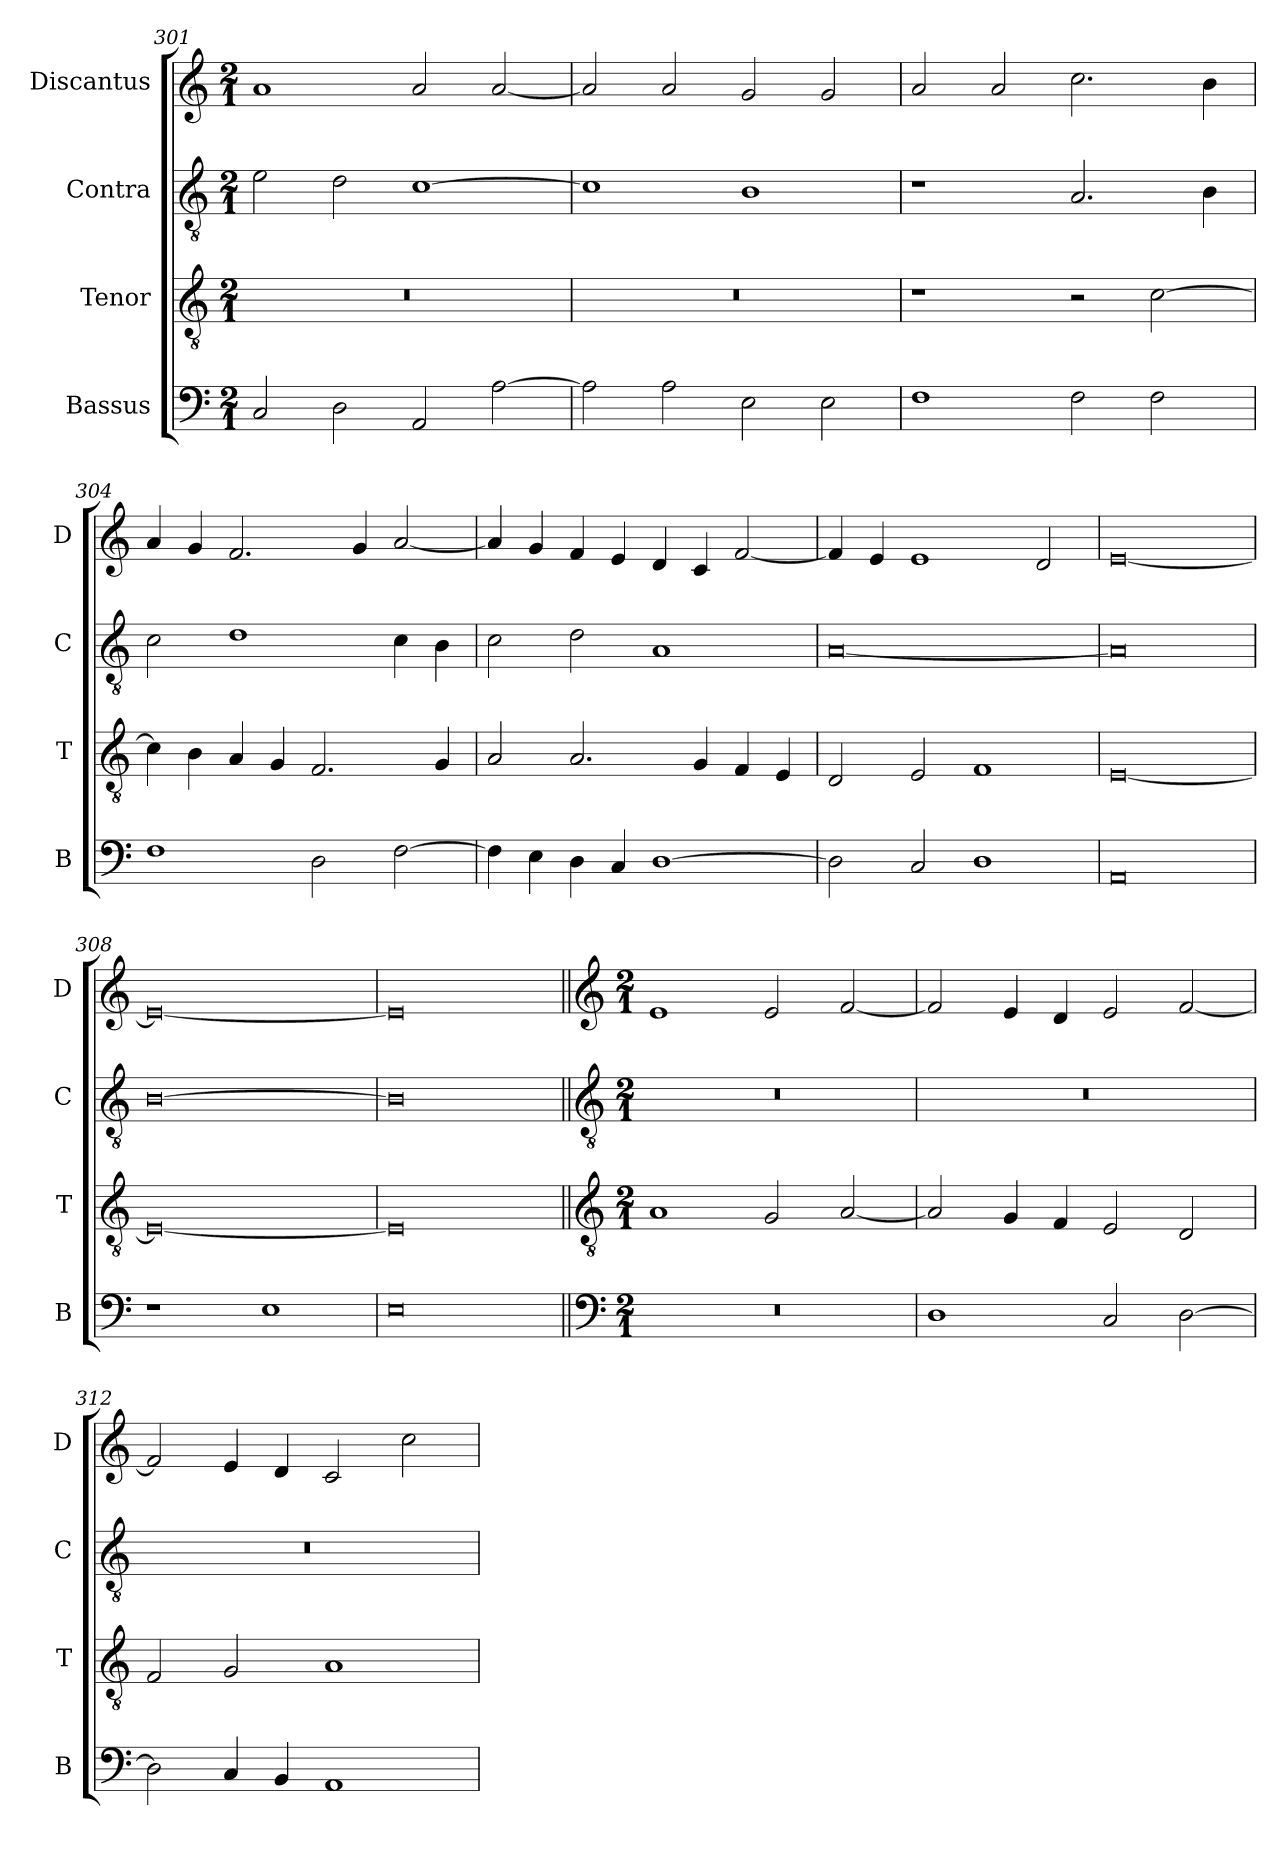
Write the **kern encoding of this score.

**kern	**kern	**kern	**kern
*part4	*part3	*part2	*part1
*staff4	*staff3	*staff2	*staff1
*I"Bassus	*I"Tenor	*I"Contra	*I"Discantus
*I'B	*I'T	*I'C	*I'D
*clefF4	*clefGv2	*clefGv2	*clefG2
*k[]	*k[]	*k[]	*k[]
*M2/1	*M2/1	*M2/1	*M2/1
=301	=301	=301	=301
2C/	0r	2e\	1a
2D\	.	2d\	.
2AA/	.	[1c	2a/
[2A\	.	.	[2a/
=302	=302	=302	=302
2A\]	0r	1c]	2a/]
2A\	.	.	2a/
2E\	.	1B	2g/
2E\	.	.	2g/
=303	=303	=303	=303
1F	1r	1r	2a/
.	.	.	2a/
2F\	2r	2.A/	2.cc\
2F\	[2c\	.	.
.	.	4B\	4b\
=304	=304	=304	=304
1F	4c\]	2c\	4a/
.	4B\	.	4g/
.	4A/	1d	2.f/
.	4G/	.	.
2D\	2.F/	.	.
.	.	.	4g/
[2F\	.	4c\	[2a/
.	4G/	4B\	.
=305	=305	=305	=305
4F\]	2A/	2c\	4a/]
4E\	.	.	4g/
4D\	2.A/	2d\	4f/
4C/	.	.	4e/
[1D	.	1A	4d/
.	4G/	.	4c/
.	4F/	.	[2f/
.	4E/	.	.
=306	=306	=306	=306
2D\]	2D/	[0A	4f/]
.	.	.	4e/
2C/	2E/	.	1e
1D	1F	.	.
.	.	.	2d/
=307	=307	=307	=307
0AA	[0E	0A]	[0e
=308	=308	=308	=308
1r	0E_	[0B	0e_
1E	.	.	.
=309	=309	=309	=309
0E	0E]	0B]	0e]
!!LO:LB:g=z
=310||	=310||	=310||	=310||
*clefF4	*clefGv2	*clefGv2	*clefG2
*k[]	*k[]	*k[]	*k[]
*M2/1	*M2/1	*M2/1	*M2/1
0r	1A	0r	1e
.	2G/	.	2e/
.	[2A/	.	[2f/
=311	=311	=311	=311
1D	2A/]	0r	2f/]
.	4G/	.	4e/
.	4F/	.	4d/
2C/	2E/	.	2e/
[2D\	2D/	.	[2f/
=312	=312	=312	=312
2D\]	2F/	0r	2f/]
4C/	2G/	.	4e/
4BB/	.	.	4d/
1AA	1A	.	2c/
.	.	.	2cc\
=	=	=	=
*-	*-	*-	*-
